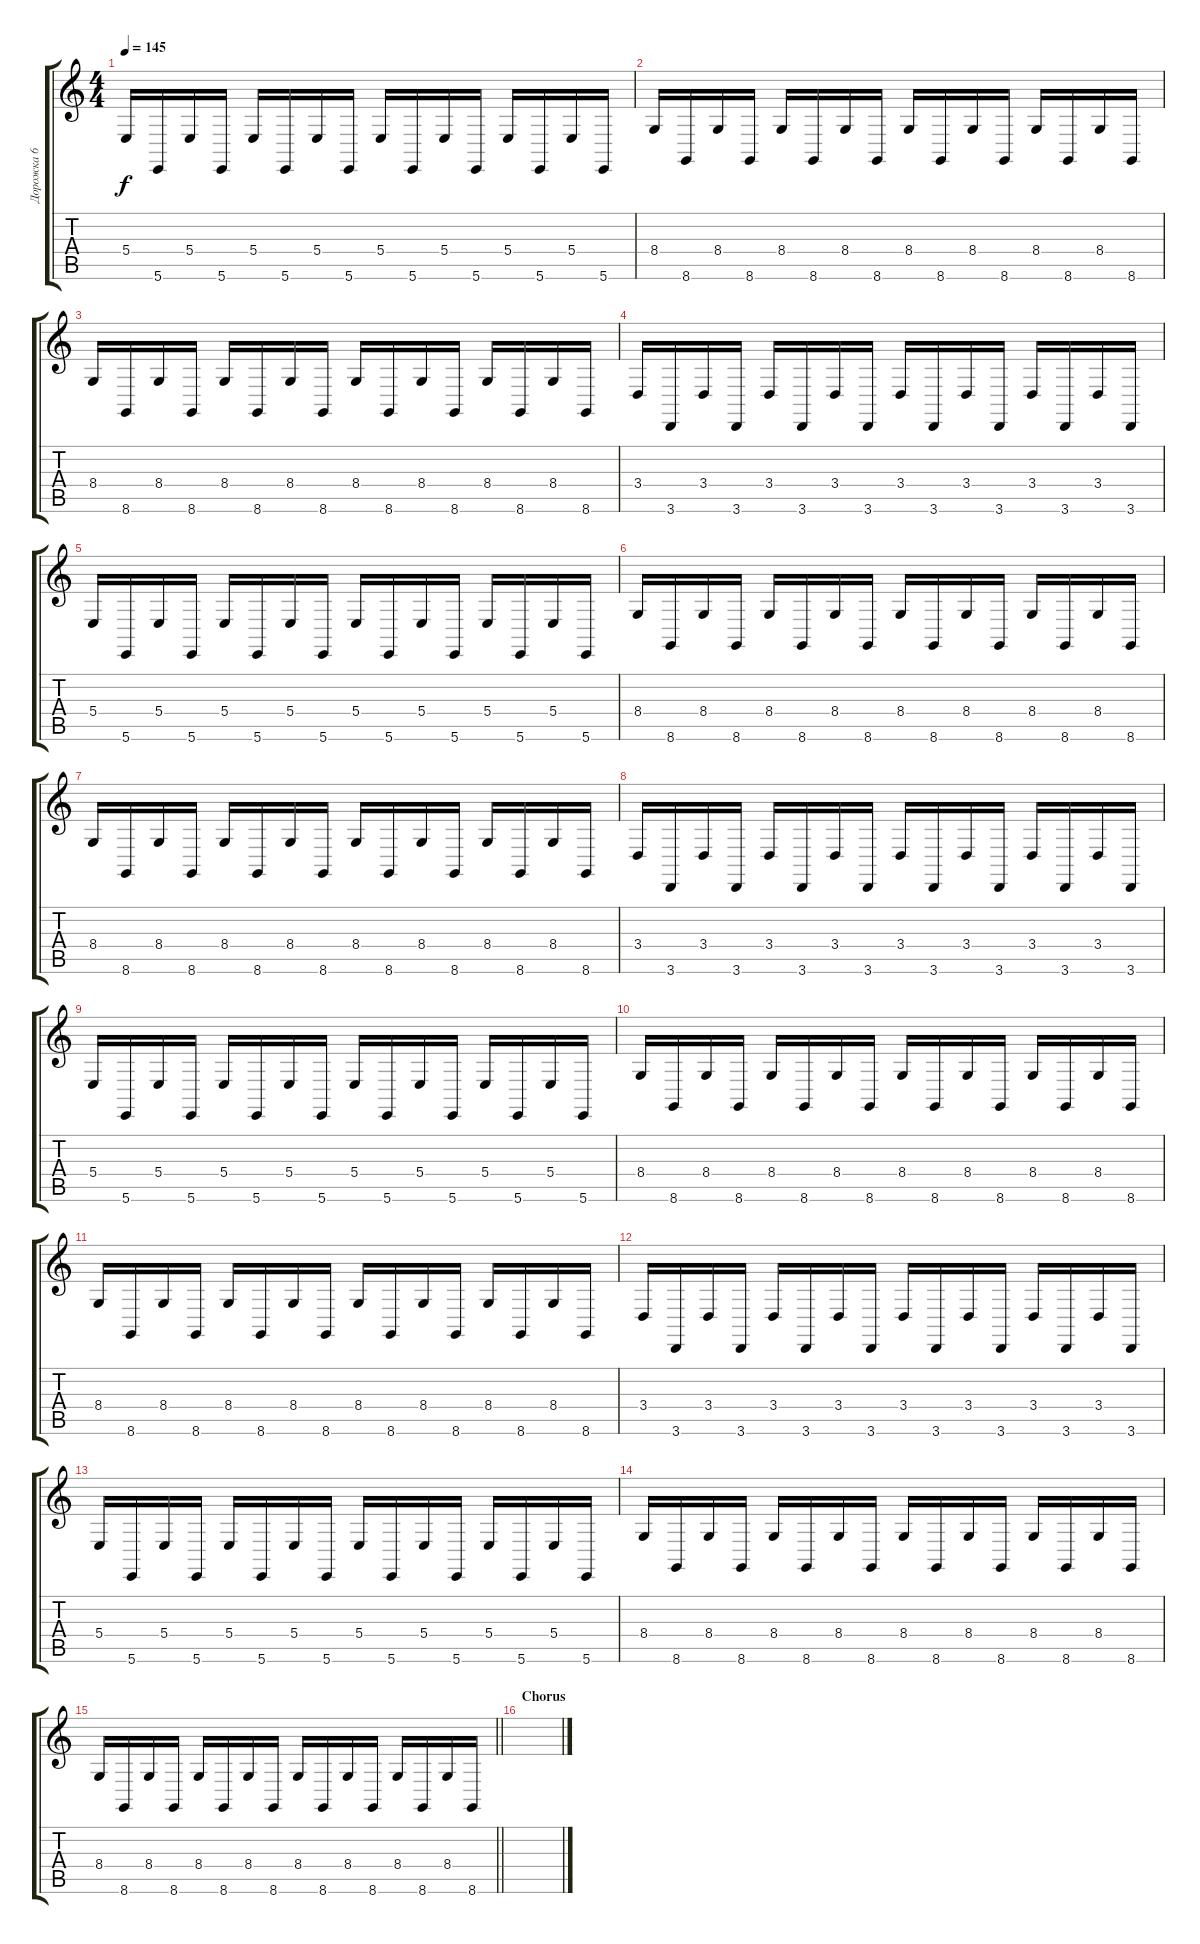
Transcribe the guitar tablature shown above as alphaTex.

\track ("Дорожка 6" "Дорожка 6") {instrument stringensemble2}
\staff {score tabs}
\tuning (Db4 Ab3 E3 B2 Gb2 B1) {hide}
\ts (4 4)
\tempo 145
\clef g2
\ks c
5.4.16{dy f} 5.6.16 5.4.16 5.6.16 5.4.16 5.6.16 5.4.16 5.6.16 5.4.16 5.6.16 5.4.16 5.6.16 5.4.16 5.6.16 5.4.16 5.6.16 |
8.4.16 8.6.16 8.4.16 8.6.16 8.4.16 8.6.16 8.4.16 8.6.16 8.4.16 8.6.16 8.4.16 8.6.16 8.4.16 8.6.16 8.4.16 8.6.16 |
8.4.16 8.6.16 8.4.16 8.6.16 8.4.16 8.6.16 8.4.16 8.6.16 8.4.16 8.6.16 8.4.16 8.6.16 8.4.16 8.6.16 8.4.16 8.6.16 |
3.4.16 3.6.16 3.4.16 3.6.16 3.4.16 3.6.16 3.4.16 3.6.16 3.4.16 3.6.16 3.4.16 3.6.16 3.4.16 3.6.16 3.4.16 3.6.16 |
5.4.16 5.6.16 5.4.16 5.6.16 5.4.16 5.6.16 5.4.16 5.6.16 5.4.16 5.6.16 5.4.16 5.6.16 5.4.16 5.6.16 5.4.16 5.6.16 |
8.4.16 8.6.16 8.4.16 8.6.16 8.4.16 8.6.16 8.4.16 8.6.16 8.4.16 8.6.16 8.4.16 8.6.16 8.4.16 8.6.16 8.4.16 8.6.16 |
8.4.16 8.6.16 8.4.16 8.6.16 8.4.16 8.6.16 8.4.16 8.6.16 8.4.16 8.6.16 8.4.16 8.6.16 8.4.16 8.6.16 8.4.16 8.6.16 |
3.4.16 3.6.16 3.4.16 3.6.16 3.4.16 3.6.16 3.4.16 3.6.16 3.4.16 3.6.16 3.4.16 3.6.16 3.4.16 3.6.16 3.4.16 3.6.16 |
5.4.16 5.6.16 5.4.16 5.6.16 5.4.16 5.6.16 5.4.16 5.6.16 5.4.16 5.6.16 5.4.16 5.6.16 5.4.16 5.6.16 5.4.16 5.6.16 |
8.4.16 8.6.16 8.4.16 8.6.16 8.4.16 8.6.16 8.4.16 8.6.16 8.4.16 8.6.16 8.4.16 8.6.16 8.4.16 8.6.16 8.4.16 8.6.16 |
8.4.16 8.6.16 8.4.16 8.6.16 8.4.16 8.6.16 8.4.16 8.6.16 8.4.16 8.6.16 8.4.16 8.6.16 8.4.16 8.6.16 8.4.16 8.6.16 |
3.4.16 3.6.16 3.4.16 3.6.16 3.4.16 3.6.16 3.4.16 3.6.16 3.4.16 3.6.16 3.4.16 3.6.16 3.4.16 3.6.16 3.4.16 3.6.16 |
5.4.16 5.6.16 5.4.16 5.6.16 5.4.16 5.6.16 5.4.16 5.6.16 5.4.16 5.6.16 5.4.16 5.6.16 5.4.16 5.6.16 5.4.16 5.6.16 |
8.4.16 8.6.16 8.4.16 8.6.16 8.4.16 8.6.16 8.4.16 8.6.16 8.4.16 8.6.16 8.4.16 8.6.16 8.4.16 8.6.16 8.4.16 8.6.16 |
\barLineRight lightlight
8.4.16 8.6.16 8.4.16 8.6.16 8.4.16 8.6.16 8.4.16 8.6.16 8.4.16 8.6.16 8.4.16 8.6.16 8.4.16 8.6.16 8.4.16 8.6.16 |
\section ("" "Chorus")
